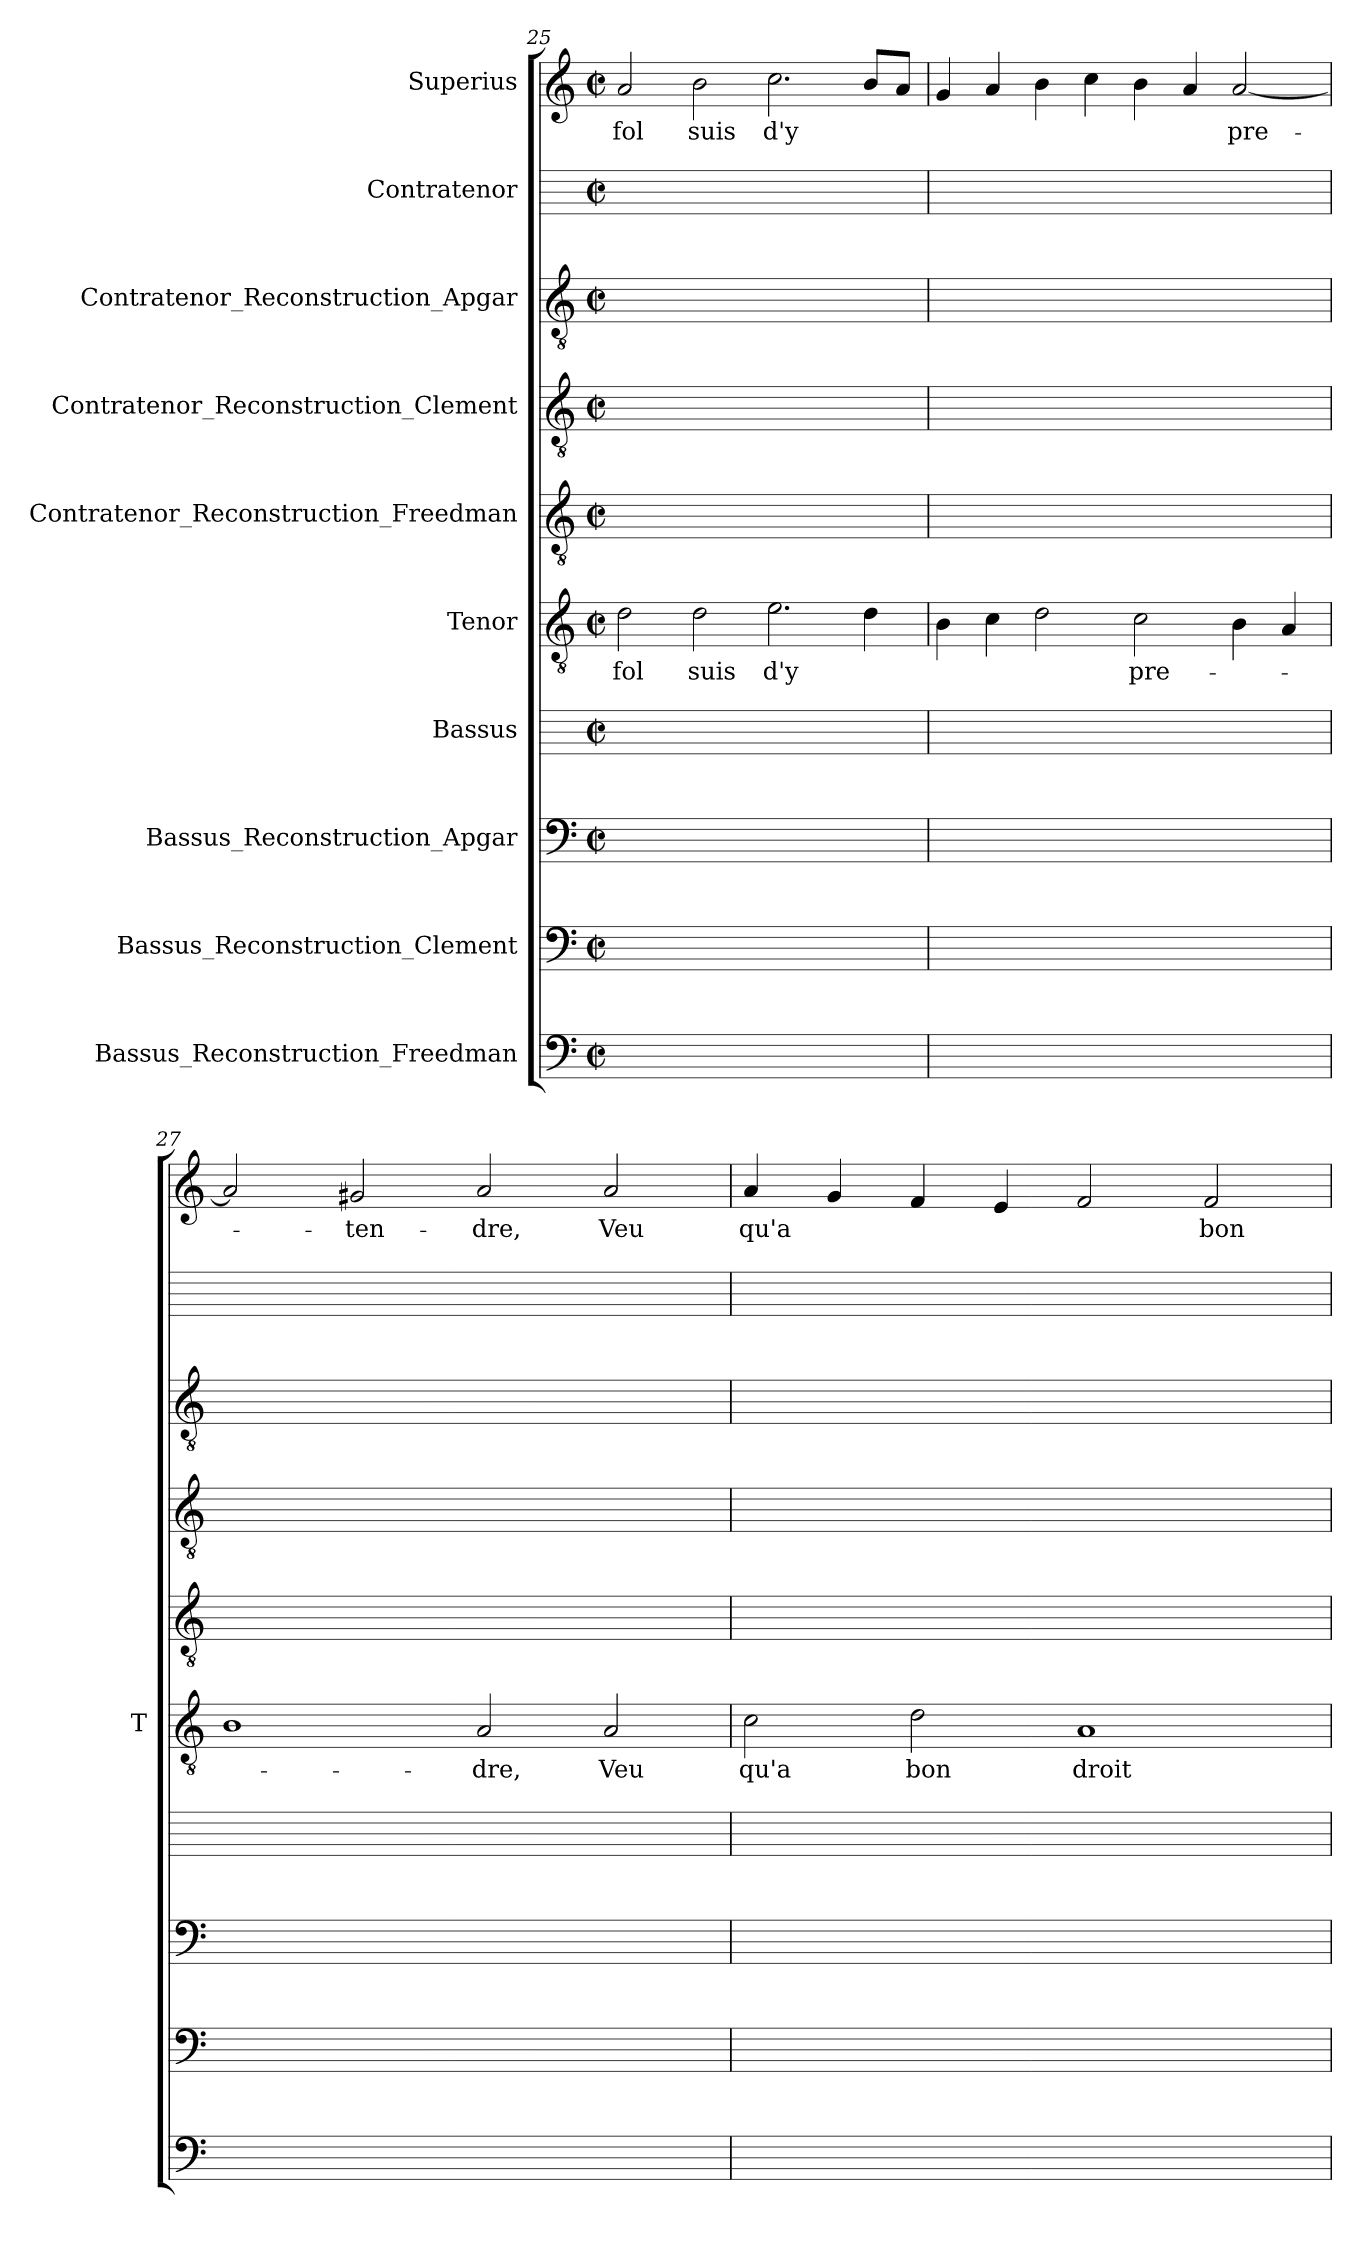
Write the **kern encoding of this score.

**kern	**kern	**kern	**kern	**kern	**text	**kern	**kern	**kern	**kern	**kern	**text
*part10	*part9	*part8	*part7	*part6	*part6	*part5	*part4	*part3	*part2	*part1	*part1
*staff10	*staff9	*staff8	*staff7	*staff6	*staff6	*staff5	*staff4	*staff3	*staff2	*staff1	*staff1
*I"Bassus_Reconstruction_Freedman	*I"Bassus_Reconstruction_Clement	*I"Bassus_Reconstruction_Apgar	*I"Bassus	*I"Tenor	*	*I"Contratenor_Reconstruction_Freedman	*I"Contratenor_Reconstruction_Clement	*I"Contratenor_Reconstruction_Apgar	*I"Contratenor	*I"Superius	*
*	*	*	*	*I'T	*	*	*	*	*	*	*
*clefF4	*clefF4	*clefF4	*	*clefGv2	*	*clefGv2	*clefGv2	*clefGv2	*	*clefG2	*
*k[]	*k[]	*k[]	*	*k[]	*	*k[]	*k[]	*k[]	*	*k[]	*
*C:	*C:	*C:	*	*C:	*	*C:	*C:	*C:	*	*C:	*
*M2/2	*M2/2	*M2/2	*M2/2	*M2/2	*	*M2/2	*M2/2	*M2/2	*M2/2	*M2/2	*
*met(c|)	*met(c|)	*met(c|)	*met(c|)	*met(c|)	*	*met(c|)	*met(c|)	*met(c|)	*met(c|)	*met(c|)	*
=25	=25	=25	=25	=25	=25	=25	=25	=25	=25	=25	=25
0ryy	0ryy	0ryy	0ryy	2d	-fol	0ryy	0ryy	0ryy	0ryy	2a	-fol
.	.	.	.	2d	-suis	.	.	.	.	2b	-suis
.	.	.	.	2.e	-d'y	.	.	.	.	2.cc	-d'y
.	.	.	.	4d	.	.	.	.	.	8bL	.
.	.	.	.	.	.	.	.	.	.	8aJ	.
=26	=26	=26	=26	=26	=26	=26	=26	=26	=26	=26	=26
0ryy	0ryy	0ryy	0ryy	4B	.	0ryy	0ryy	0ryy	0ryy	4g	.
.	.	.	.	4c	.	.	.	.	.	4a	.
.	.	.	.	2d	.	.	.	.	.	4b	.
.	.	.	.	.	.	.	.	.	.	4cc	.
.	.	.	.	2c	pre-	.	.	.	.	4b	.
.	.	.	.	.	.	.	.	.	.	4a	.
.	.	.	.	4B	.	.	.	.	.	[2a	pre-
.	.	.	.	4A	.	.	.	.	.	.	.
=27	=27	=27	=27	=27	=27	=27	=27	=27	=27	=27	=27
0ryy	0ryy	0ryy	0ryy	1B	.	0ryy	0ryy	0ryy	0ryy	2a]	.
.	.	.	.	.	.	.	.	.	.	2g#X	ten-
.	.	.	.	2A	-dre,	.	.	.	.	2a	-dre,
.	.	.	.	2A	-Veu	.	.	.	.	2a	-Veu
!!LO:PB:g=z
=28	=28	=28	=28	=28	=28	=28	=28	=28	=28	=28	=28
0ryy	0ryy	0ryy	0ryy	2c	-qu'a	0ryy	0ryy	0ryy	0ryy	4a	-qu'a
.	.	.	.	.	.	.	.	.	.	4g	.
.	.	.	.	2d	-bon	.	.	.	.	4f	.
.	.	.	.	.	.	.	.	.	.	4e	.
.	.	.	.	1A	-droit	.	.	.	.	2f	.
.	.	.	.	.	.	.	.	.	.	2f	-bon
=	=	=	=	=	=	=	=	=	=	=	=
*-	*-	*-	*-	*-	*-	*-	*-	*-	*-	*-	*-
